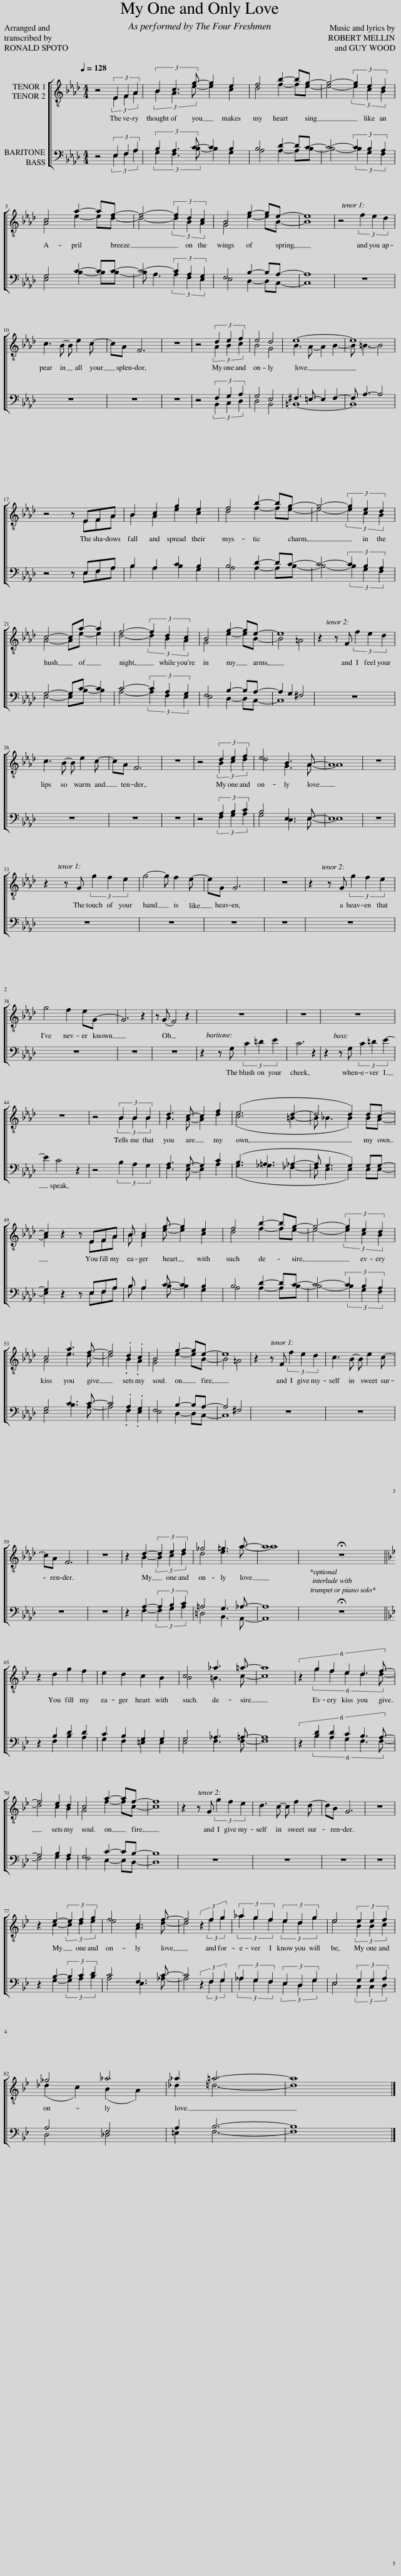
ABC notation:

X:1
%%score [ ( 1 2 ) ( 3 4 ) ]
L:1/8
Q:1/4=128
M:4/4
I:linebreak $
K:Ab
V:1 treble-8
V:2 treble-8
V:3 bass
V:4 bass
V:1
 z4 (3E2 F2 A2 | (3B2 c3 g- g2 e2 | f4 b2- bg- | g4- (3g2 e2 d2 |$ c4 a2- af- | %5
 f4- (3f2 d2 c2 | B4 g2- ge- | e8 | z4 (3f2 e2 d2 |$ c3 B- B e2 c- | %10
 cA F6 | z8 | z4 (3d2 e2 f2 | e4 d4 | e8- | %15
 e8 |$ z4 z EFA | B2 c2 g2 e2 | f4 b2- bg- | g4- (3g2 e2 d2 |$ %20
 c4- ca- a2 | f4- (3f2 d2 c2 | B4 g2- ge- | e8 | z2 z F (3f2 e2 d2 |$ %25
 c3 B- B e2 c- | cA F6 | z8 | z4 (3d2 e2 f2 | e4 B3 A- | %30
 A8 | z8 |$ z2 z G (3g2 f2 e2 | g4- g f2 e- | eG G6 | %35
 z8 | z2 z G (3g2 f2 e2 |$ g4 f2 eG- | G6 z2 | z (G F4) z2 | %40
 z8 | z8 | z8 |$ z8 | z4 (3B2 B2 B2 | %45
 d3 c- c2 f2 | (e6 d2- | d4 d2) dc- |$ c2 z2 z EFA | B c2 g- g2 e2 | %50
 f4 b2- bg- | g4- (3g2 e2 d2 |$ c4 a3 f- | f4 .d2 .c2 | B4 g2- ge- | %55
 e8 | z2 z F (3f2 e2 d2 | c3 B- B e2 c- |$ cA F6 | z8 | %60
 z2 d2- (3d2 e2 f2 | _g4 =g3 a- | a8 | !fermata!z8 ||$[K:Bb] z2 d2 g2 f2 | %65
 e2 d2 c2 B2 | c4 _a3 =a- | a8 | (6:4:6z2 g2 f2 e2 d3 f- |$ f4 e2 d2 | %70
 c4 a2- af- | f8 | z2 z G (3g2 f2 e2 | d3 c- c f2 d- | dB G6 | %75
 z8 |$ z2 e2- (3e2 f2 g2 | f4 c3 f- | f4 (3z2 f2 g2 | (3_a2 g2 f2 (3e2 d2 g2 | %80
 e4 (3e2 e2 f2 |$ _g4 _a4 | _a2 =a6- | a8 |] %84
V:2
 x4 (3E2 F2 A2 | (3B2 A3 e- e2 c2 | d4 f2- fe- | e4- (3e2 c2 B2 |$ A4 e2- ed- | %5
 d4- (3d2 B2 A2 | G4 e2- eB- | B8 | x8 |$ x8 | %10
 x8 | x8 | x4 (3A2 B2 c2 | B4 G4 | B3 A- A2 B2- | %15
 B =B3- B4 |$ x5 EFA | B2 A2 e2 c2 | d4 f2- fe- | e4- (3e2 c2 B2 |$ %20
 A4- Ae- e2 | d4- (3d2 B2 A2 | G4 e2- eB- | B4 =A4 | x8 |$ %25
 x8 | x8 | x8 | x4 (3B2 c2 d2 | d4 G3 A- | %30
 A8 | x8 |$ x8 | x8 | x8 | %35
 x8 | x8 |$ x8 | x8 | x8 | %40
 x8 | x8 | x8 |$ x8 | x4 (3B2 B2 B2 | %45
 B3 A- A2 d2 | (c6 =B2- | B _B3 B2) BA- |$ A2 x3 EFA | B A2 e- e2 c2 | %50
 d4 f2- fe- | e4- (3e2 c2 B2 |$ A4 e3 d- | d4 .B2 .A2 | G4 e2- eB- | %55
 B4 =A4 | x8 | x8 |$ x8 | x8 | %60
 x2 B2- (3B2 c2 d2 | d4 e3 a- | a8 | x8 ||$[K:Bb] x8 | %65
 x8 | B4 =B3 c- | c8 | x4/3 (6:4:5g2 f2 e2 d3 d- |$ d4 c2 B2 | %70
 A4 f2- fc- | c8 | x8 | x8 | x8 | %75
 x8 |$ x2 c2- (3c2 d2 e2 | e4 A3 d- | d4 x4/3 (3:2:2f2 g2 | (3_a2 g2 f2 (3e2 d2 g2 | %80
 e4 (3B2 B2 c2 |$ (_d2 c2) (B2 A2) | _d2 =d6- | d8 |] %84
V:3
 z4 (3E,2 F,2 A,2 | (3B,2 A,3 C- C2 B,2 | B,4 D2- DC- | C4- (3C2 B,2 A,2 |$ G,4 C2- CC- | %5
 C4- (3C2 A,2 G,2 | F,4 B,2- B,A,- | A,8 | z8 |$ z8 | %10
 z8 | z8 | z4 (3F,2 G,2 A,2 | G,4 E,4 | ^F,3 =E,- E,2 F,2- | %15
 F, A,3- A,4 |$ z4 z E,F,A, | B,2 A,2 C2 B,2 | B,4 D2- DC- | C4- (3C2 B,2 A,2 |$ %20
 G,4- G,C- C2 | C4- (3C2 A,2 G,2 | F,4 B,2- B,A,- | A,2 G,2 ^F,4 | z8 |$ %25
 z8 | z8 | z8 | z4 (3A,2 B,2 C2 | B,4 E,3 E,- | %30
 E,8 | z8 |$ z8 | z8 | z8 | %35
 z8 | z8 |$ z8 | z8 | z8 | %40
 z2 z G, (3C2 =D2 E2 | C6 z2 | z2 z G, (3C2 =D2 E2- |$ E2 C4 z2 | z4 (3B,2 A,2 G,2 | %45
 A,3 G,- G,2 C2 | (B,3 =A,3 _A,2- | A, G,3 G,2) G,G,- |$ G,2 z2 z E,F,A, | B, A,2 C- C2 B,2 | %50
 B,4 D2- DC- | C4- (3C2 B,2 A,2 |$ G,4 C3 C- | C4 .A,2 .G,2 | F,4 B,2- B,A,- | %55
 A,4 ^F,4 | z8 | z8 |$ z8 | z8 | %60
 z2 A,2- (3A,2 B,2 C2 | =A,4 G,3 _A,- | A,8 | !fermata!z8 ||$[K:Bb] z2 B,2 D2 D2 | %65
 C2 B,2 G,2 G,2 | G,4 _A,3 =A,- | A,8 | (6:4:6z2 D2 D2 C2 B,3 A,- |$ A,4 B,2 A,2 | %70
 G,4 C2- CB,- | B,8 | z8 | z8 | z8 | %75
 z8 |$ z2 B,2- (3B,2 C2 D2 | C4 F,3 C- | C4 (3z2 F,2 G,2 | (3_A,2 G,2 F,2 (3E,2 D,2 G,2 | %80
 E,4 (3G,2 G,2 A,2 |$ A,4 F,4 | A,2 B,6- | B,8 |] %84
V:4
 x4 (3E,2 F,2 A,2 | (3G,2 F,3 B,- B,2 G,2 | A,4 A,2- A,B,- | B,4- (3B,2 G,2 F,2 |$ E,4 B,2- B,B,- | %5
 B, A,3 (3A,2 F,2 E,2 | E,4 D,2- D,C,- | C,8 | x8 |$ x8 | %10
 x8 | x8 | x4 (3B,,2 C,2 D,2 | D,4 B,,4 | =B,,8- | %15
 B,,8 |$ x5 E,F,A, | B,2 A,2 B,2 G,2 | A,4 A,2- A,B,- | B,4- (3B,2 G,2 F,2 |$ %20
 E,4- E,B,- B,2 | A,4- (3A,2 F,2 E,2 | E,4 D,2- D,C,- | C,8 | x8 |$ %25
 x8 | x8 | x8 | x4 (3F,2 G,2 A,2 | G,4 D,3 E,- | %30
 E,8 | x8 |$ x8 | x8 | x8 | %35
 x8 | x8 |$ x8 | x8 | x8 | %40
 x8 | x8 | x8 |$ x8 | x8 | %45
 F,3 E,- E,2 A,2 | (G,3 _G,3 _F,2- | F, E,3 E,2) E,E,- |$ E,2 x3 E,F,A, | B, A,2 B,- B,2 G,2 | %50
 A,4 A,2- A,B,- | B,4- (3B,2 G,2 F,2 |$ E,4 B,3 A,- | A,4 .F,2 .E,2 | E,4 D,2- D,C,- | %55
 C,8 | x8 | x8 |$ x8 | x8 | %60
 x2 F,2- (3F,2 G,2 A,2 | =D,4 B,,3 A,,- | A,,8 | x8 ||$[K:Bb] x2 F,2 B,2 A,2 | %65
 G,2 F,2 =E,2 E,2 | E,4 F,3 F,- | F,8 | x4/3 (6:4:5B,2 A,2 G,2 F,3 F,- |$ F,4 G,2 F,2 | %70
 F,4 E,2- E,D,- | D,8 | x8 | x8 | x8 | %75
 x8 |$ x2 G,2- (3G,2 A,2 B,2 | A,4 E,3 _A,- | A,4 x4/3 (3:2:2F,2 G,2 | (3_A,2 G,2 F,2 (3E,2 D,2 G,2 | %80
 E,4 (3C,2 C,2 D,2 |$ D,4 _D,4 | =E,2 F,6- | F,8 |] %84
